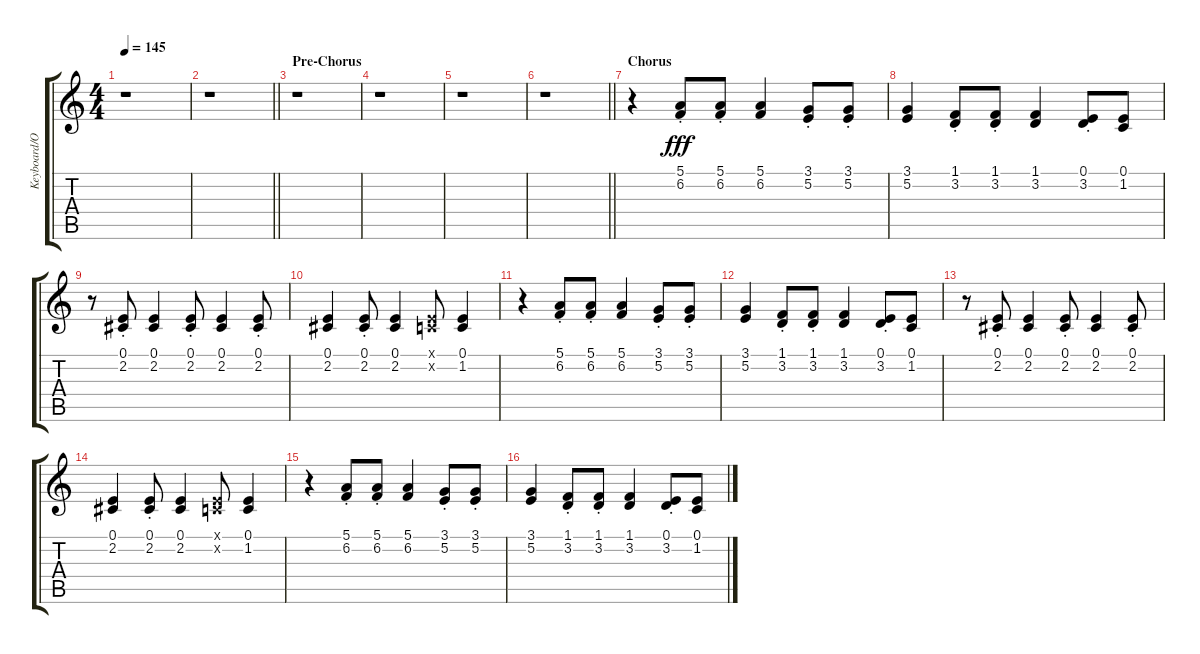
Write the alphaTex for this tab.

\track ("Keyboard/Organ" "Keyboard/O") {instrument clavinet}
\staff {score tabs}
\tuning (E4 B3 G3 D3 A2 E2) {hide}
\ts (4 4)
\tempo 145
\clef g2
\ks c
r.1{dy ff} |
\barLineRight lightlight
r.1 |
\section ("" "Pre-Chorus")
r.1 |
r.1 |
r.1 |
\barLineRight lightlight
r.1 |
\section ("" "Chorus")
r.4 (5.1{st} 6.2{st}).8{dy fff} (5.1{st} 6.2{st}).8 (5.1 6.2).4 (3.1{st} 5.2{st}).8 (3.1{st} 5.2{st}).8 |
(3.1 5.2).4 (1.1{st} 3.2{st}).8 (1.1{st} 3.2{st}).8 (1.1 3.2).4 (0.1{st} 3.2{st}).8 (0.1 1.2).8 |
r.8 (0.1{st} 2.2{st}).8 (0.1 2.2).4 (0.1{st} 2.2{st}).8 (0.1 2.2).4 (0.1{st} 2.2{st}).8 |
(0.1 2.2).4 (0.1{st} 2.2{st}).8 (0.1 2.2).4 (0.1{x} 1.2{x}).8 (0.1 1.2).4 |
r.4 (5.1{st} 6.2{st}).8 (5.1{st} 6.2{st}).8 (5.1 6.2).4 (3.1{st} 5.2{st}).8 (3.1{st} 5.2{st}).8 |
(3.1 5.2).4 (1.1{st} 3.2{st}).8 (1.1{st} 3.2{st}).8 (1.1 3.2).4 (0.1{st} 3.2{st}).8 (0.1 1.2).8 |
r.8 (0.1{st} 2.2{st}).8 (0.1 2.2).4 (0.1{st} 2.2{st}).8 (0.1 2.2).4 (0.1{st} 2.2{st}).8 |
(0.1 2.2).4 (0.1{st} 2.2{st}).8 (0.1 2.2).4 (0.1{x} 1.2{x}).8 (0.1 1.2).4 |
r.4 (5.1{st} 6.2{st}).8 (5.1{st} 6.2{st}).8 (5.1 6.2).4 (3.1{st} 5.2{st}).8 (3.1{st} 5.2{st}).8 |
(3.1 5.2).4 (1.1{st} 3.2{st}).8 (1.1{st} 3.2{st}).8 (1.1 3.2).4 (0.1{st} 3.2{st}).8 (0.1 1.2).8
